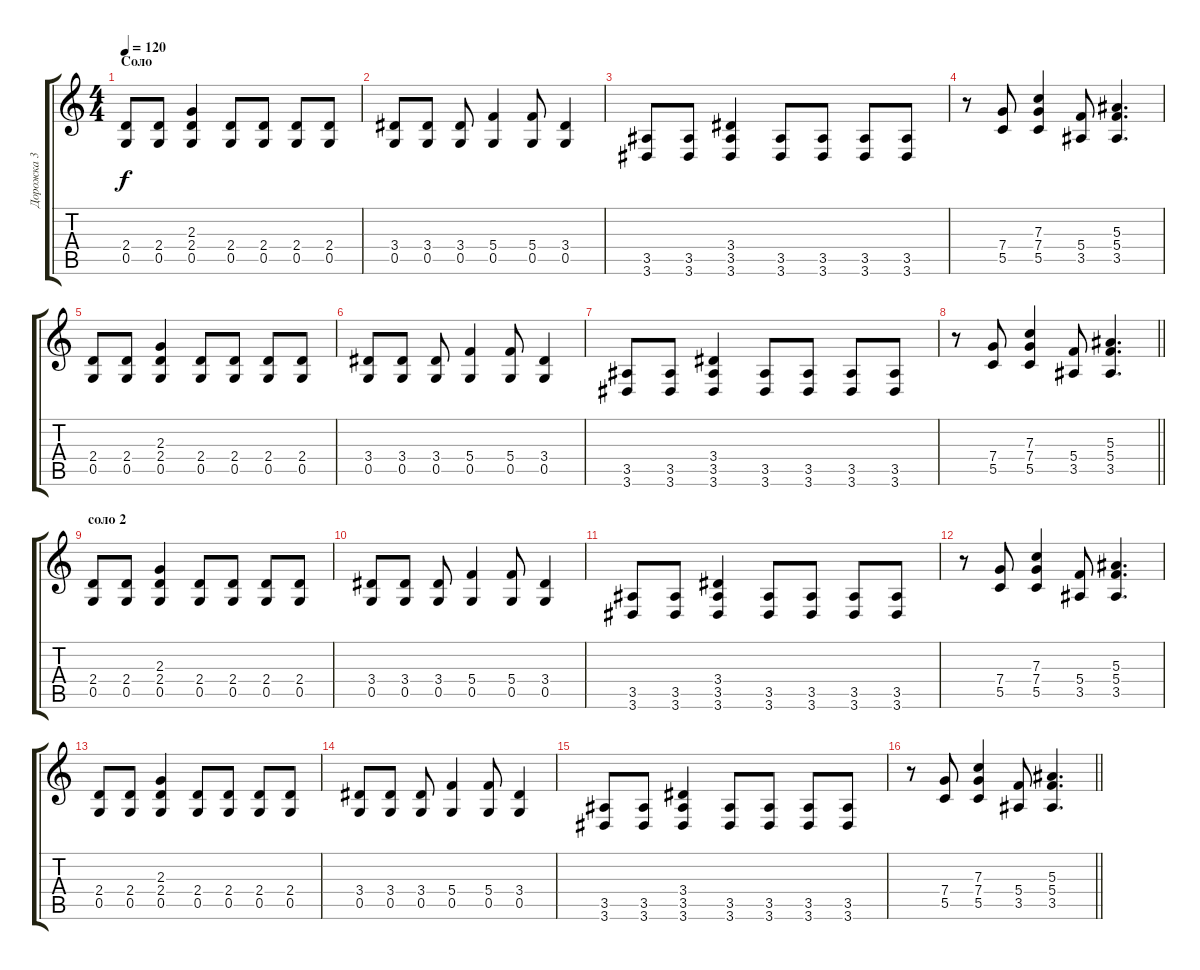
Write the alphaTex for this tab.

\track ("Дорожка 3" "Дорожка 3") {instrument acousticguitarsteel}
\staff {score tabs}
\tuning (D4 A3 F3 C3 G2 C2) {hide}
\ts (4 4)
\section ("" "Соло")
\tempo 120
\clef g2
\ks c
(2.4 0.5).8{dy f instrument distortionguitar} (2.4 0.5).8 (2.3 2.4 0.5).4 (2.4 0.5).8 (2.4 0.5).8 (2.4 0.5).8 (2.4 0.5).8 |
(3.4 0.5).8 (3.4 0.5).8 (3.4 0.5).8 (5.4 0.5).4 (5.4 0.5).8 (3.4 0.5).4 |
(3.5 3.6).8 (3.5 3.6).8 (3.4 3.5 3.6).4 (3.5 3.6).8 (3.5 3.6).8 (3.5 3.6).8 (3.5 3.6).8 |
r.8 (7.4 5.5).8 (7.3 7.4 5.5).4 (5.4 3.5).8 (5.3 5.4 3.5).4{d} |
(2.4 0.5).8{instrument distortionguitar} (2.4 0.5).8 (2.3 2.4 0.5).4 (2.4 0.5).8 (2.4 0.5).8 (2.4 0.5).8 (2.4 0.5).8 |
(3.4 0.5).8 (3.4 0.5).8 (3.4 0.5).8 (5.4 0.5).4 (5.4 0.5).8 (3.4 0.5).4 |
(3.5 3.6).8 (3.5 3.6).8 (3.4 3.5 3.6).4 (3.5 3.6).8 (3.5 3.6).8 (3.5 3.6).8 (3.5 3.6).8 |
\barLineRight lightlight
r.8 (7.4 5.5).8 (7.3 7.4 5.5).4 (5.4 3.5).8 (5.3 5.4 3.5).4{d} |
\section ("" "соло 2")
(2.4 0.5).8{instrument distortionguitar} (2.4 0.5).8 (2.3 2.4 0.5).4 (2.4 0.5).8 (2.4 0.5).8 (2.4 0.5).8 (2.4 0.5).8 |
(3.4 0.5).8 (3.4 0.5).8 (3.4 0.5).8 (5.4 0.5).4 (5.4 0.5).8 (3.4 0.5).4 |
(3.5 3.6).8 (3.5 3.6).8 (3.4 3.5 3.6).4 (3.5 3.6).8 (3.5 3.6).8 (3.5 3.6).8 (3.5 3.6).8 |
r.8 (7.4 5.5).8 (7.3 7.4 5.5).4 (5.4 3.5).8 (5.3 5.4 3.5).4{d} |
(2.4 0.5).8{instrument distortionguitar} (2.4 0.5).8 (2.3 2.4 0.5).4 (2.4 0.5).8 (2.4 0.5).8 (2.4 0.5).8 (2.4 0.5).8 |
(3.4 0.5).8 (3.4 0.5).8 (3.4 0.5).8 (5.4 0.5).4 (5.4 0.5).8 (3.4 0.5).4 |
(3.5 3.6).8 (3.5 3.6).8 (3.4 3.5 3.6).4 (3.5 3.6).8 (3.5 3.6).8 (3.5 3.6).8 (3.5 3.6).8 |
\barLineRight lightlight
r.8 (7.4 5.5).8 (7.3 7.4 5.5).4 (5.4 3.5).8 (5.3 5.4 3.5).4{d}
